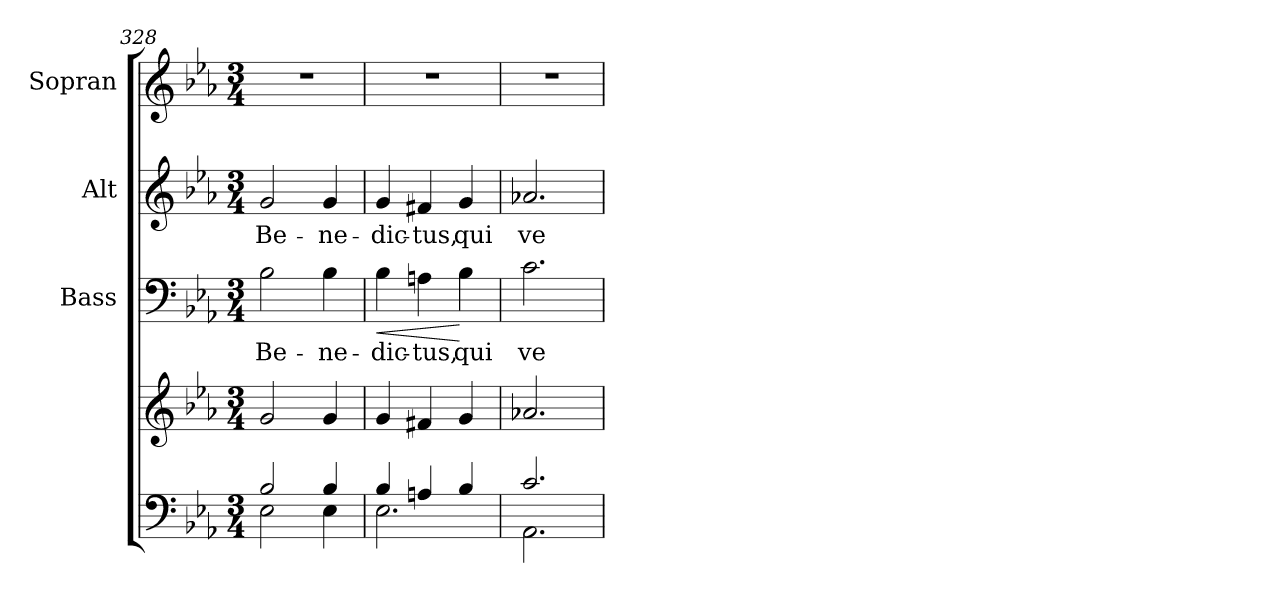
**kern	**kern	**kern	**text	**dynam	**kern	**text	**kern
*part4	*part4	*part3	*part3	*part3	*part2	*part2	*part1
*staff5	*staff4	*staff3	*staff3	*staff3	*staff2	*staff2	*staff1
*	*	*I"Bass	*	*	*I"Alt	*	*I"Sopran
*	*	*I'B.	*	*	*I'A.	*	*I'S.
*clefF4	*clefG2	*clefF4	*	*	*clefG2	*	*clefG2
*k[b-e-a-]	*k[b-e-a-]	*k[b-e-a-]	*	*	*k[b-e-a-]	*	*k[b-e-a-]
*E-:	*E-:	*E-:	*	*	*E-:	*	*E-:
*M3/4	*M3/4	*M3/4	*	*	*M3/4	*	*M3/4
=328	=328	=328	=328	=328	=328	=328	=328
*^	*	*	*	*	*	*	*
!	!	!	!	!LO:LY:b	!	!	!LO:LY:b	!
2B-/	2E-\	2g/	2B-\	Be-	.	2g/	Be-	2.r
!	!	!	!	!LO:LY:b	!	!	!LO:LY:b	!
4B-/	4E-\	4g/	4B-\	-ne-	.	4g/	-ne-	.
=329	=329	=329	=329	=329	=329	=329	=329	=329
!	!	!	!	!LO:LY:b	!LO:HP:b	!	!LO:LY:b	!
4B-/	2.E-\	4g/	4B-\	-dic-	<	4g/	-dic-	2.r
!	!	!	!	!LO:LY:b	!	!	!LO:LY:b	!
4An/	.	4f#X/	4An\	-tus,	.	4f#X/	-tus,	.
!	!	!	!	!LO:LY:b	!	!	!LO:LY:b	!
4B-/	.	4g/	4B-\	qui	[	4g/	qui	.
!!LO:LB:g=z
=330	=330	=330	=330	=330	=330	=330	=330	=330
!	!	!	!	!LO:LY:b	!	!	!LO:LY:b	!
2.c/	2.AA-\	2.a-X/	2.c\	ve-	.	2.a-X/	ve-	2.r
*v	*v	*	*	*	*	*	*	*
=	=	=	=	=	=	=	=
*-	*-	*-	*-	*-	*-	*-	*-
